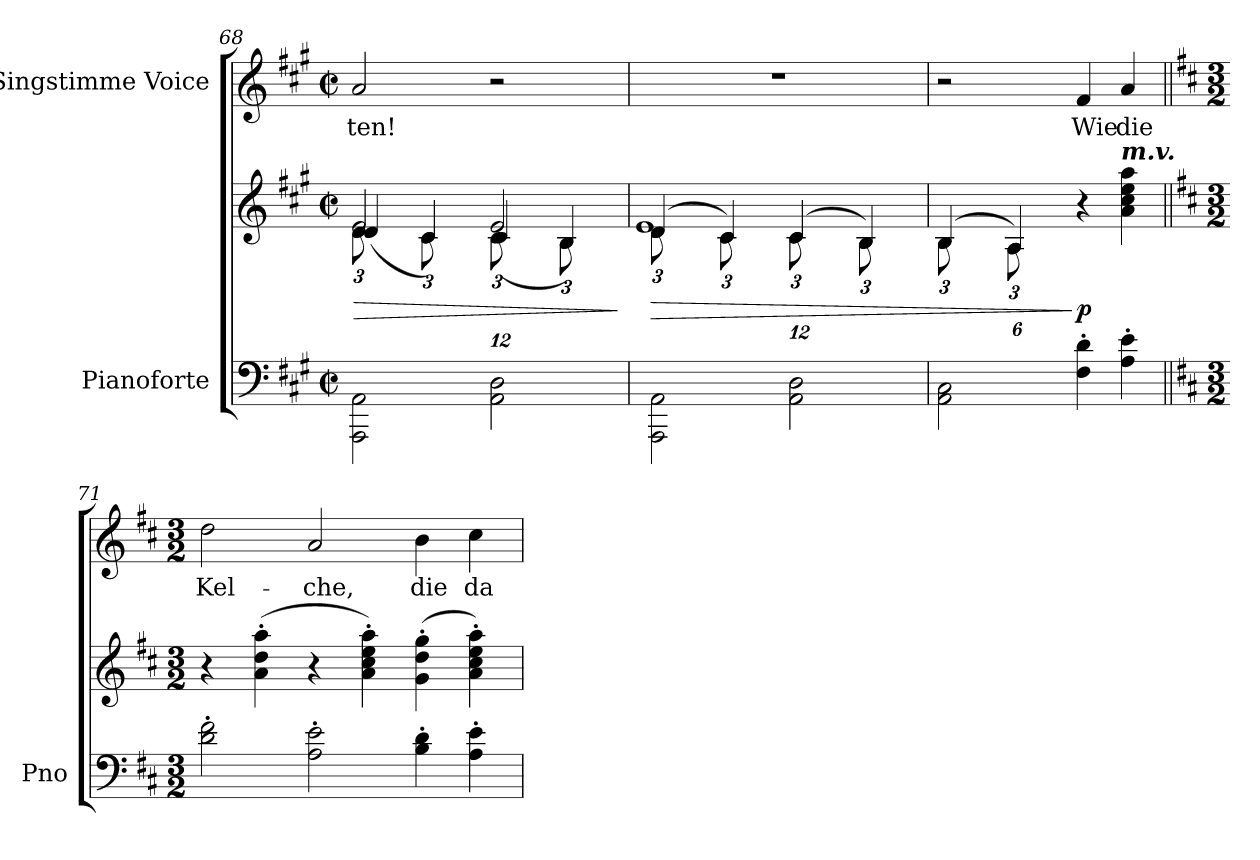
**kern	**kern	**dynam	**kern	**text
*part2	*part2	*part2	*part1	*part1
*staff3	*staff2	*staff2/3	*staff1	*staff1
*I"Pianoforte	*	*	*I"Singstimme Voice	*
*I'Pno	*	*	*	*
*clefF4	*clefG2	*	*clefG2	*
*k[f#c#g#]	*k[f#c#g#]	*	*k[f#c#g#]	*
*M2/2	*M2/2	*	*M2/2	*
*met(c|)	*met(c|)	*	*met(c|)	*
=68	=68	=68	=68	=68
*^	*	*	*	*
!	!	!	!LO:HP:b	!	!
*	*	*^	*	*	*
*	*	*	*^	*	*	*
*	*	*	*	*Xbrackettup	*	*	*
12ryy	2AAA\ 2AA\	2e/	(4d/	12d\L	>	2a/	-ten!
12E/	.	.	.	6ryy	.	.	.
12A/	.	.	.	.	.	.	.
12ryy	.	.	4c#/)	12c#\	.	.	.
12E/	.	.	.	6ryy	.	.	.
12A/J	.	.	.	.	.	.	.
12ryy	2AA\ 2D\	2e/	(4c#/	12c#\L	.	2r	.
12E/	.	.	.	6ryy	.	.	.
12G#/	.	.	.	.	.	.	.
12ryy	.	.	4B/)	12B\	.	.	.
12E/	.	.	.	6ryy	.	.	.
12G#/J	.	.	.	.	.	.	.
*v	*v	*	*	*	*	*	*
*	*v	*v	*v	*	*	*
.	.	]	.	.
=69	=69	=69	=69	=69
*^	*^	*	*	*
*	*	*	*^	*	*	*
!	!	!LO:N:head=solid	!	!LO:N:head=solid	!LO:HP:b	!	!
12ryy	2AAA\ 2AA\	(4d/	1e	12d\L	>	1r	.
12E/	.	.	.	6ryy	.	.	.
12A/	.	.	.	.	.	.	.
12ryy	.	4c#/)	.	12c#\	.	.	.
12E/	.	.	.	6ryy	.	.	.
12A/J	.	.	.	.	.	.	.
12ryy	2AA\ 2D\	(4c#/	.	12c#\L	.	.	.
12E/	.	.	.	6ryy	.	.	.
12Gn/	.	.	.	.	.	.	.
12ryy	.	4B/)	.	12B\	.	.	.
12E/	.	.	.	6ryy	.	.	.
12G/J	.	.	.	.	.	.	.
*	*	*	*v	*v	*	*	*
=70	=70	=70	=70	=70	=70	=70
12ryy	2AA\ 2C#\	(>4B/	12B\L	.	2r	.
12E/	.	.	6ryy	.	.	.
12Gn/	.	.	.	.	.	.
12ryy	.	4A/)	12A\	.	.	.
12E/	.	.	3%2ryy	.	.	.
12G/J	.	.	.	.	.	.
!	!	!	!	!LO:DY:n=1:b	!	!
4F#\'> 4d\'>	2ryy	4r	.	] p	4f#/	Wie
!	!	!LO:TX:Bi:t=m.v.	!	!	!	!
4A\'> 4e\'>	.	4a\ 4cc#\ 4ee\ 4aa\	.	.	4a/	die
*v	*v	*	*	*	*	*
*	*v	*v	*	*	*
=71||	=71||	=71||	=71||	=71||
*k[f#c#]	*k[f#c#]	*	*k[f#c#]	*
*M3/2	*M3/2	*	*M3/2	*
2d\' 2f#\'	4r	.	2dd\	Kel-
.	(4a\' 4dd\' 4aa\'	.	.	.
2A\' 2e\'	4r	.	2a/	-che,
.	4a\' 4cc#\' 4ee\' 4aa\')	.	.	.
4B\' 4d\'	(4g\' 4dd\' 4gg\'	.	4b\	die
4A\' 4e\'	4a\' 4cc#\' 4ee\' 4aa\')	.	4cc#\	da
=	=	=	=	=
*-	*-	*-	*-	*-
